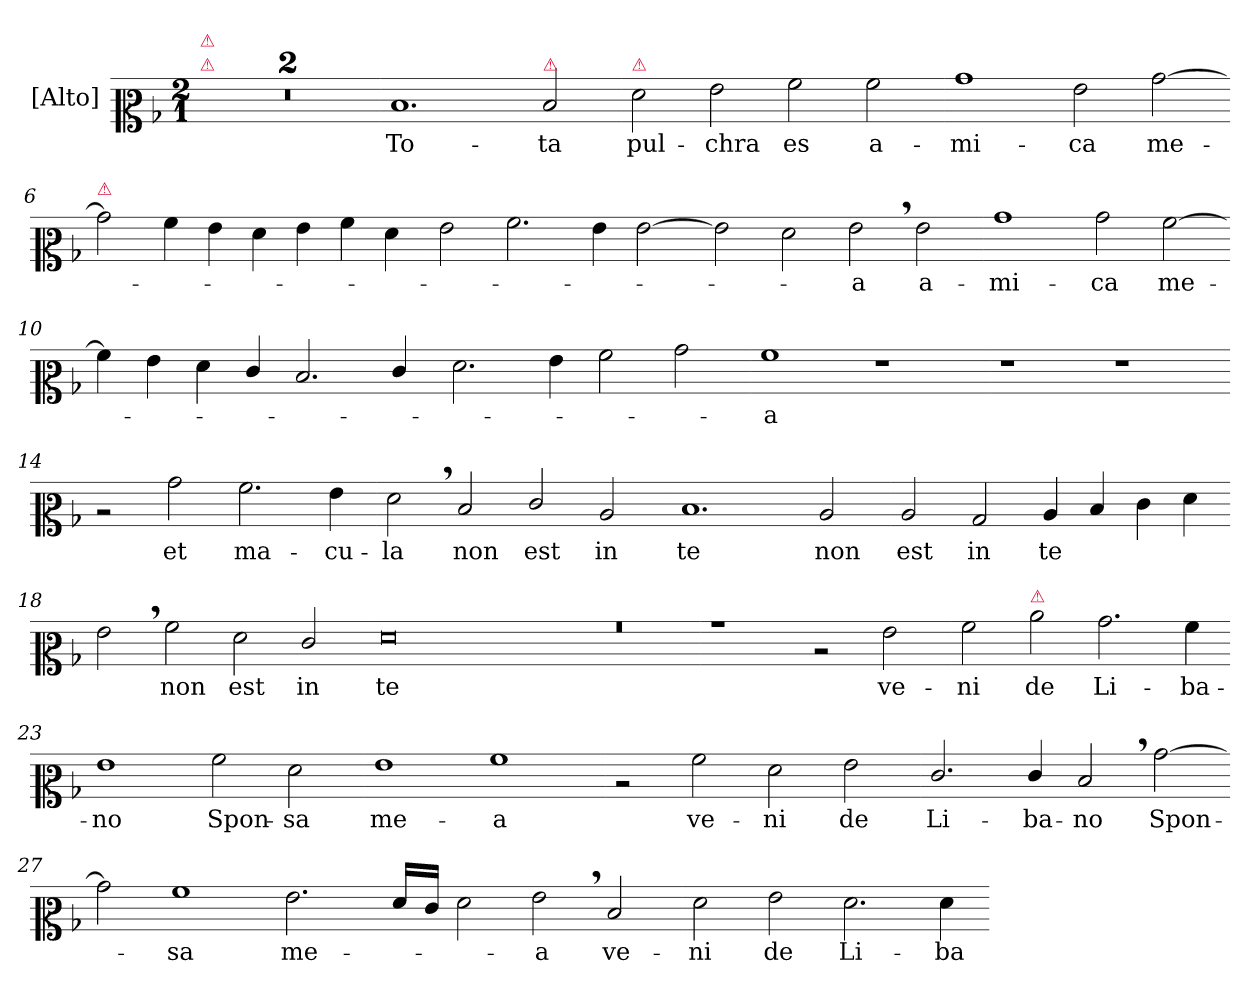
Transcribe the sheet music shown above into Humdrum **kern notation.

**kern	**text
*part1	*part1
*staff1	*staff1
*I"[Alto]	*
*I'A	*
*clefC2	*
*k[b-]	*
*M2/1	*
=1	=1
!LO:TX:a:color=crimson:t=⚠	!
!LO:TX:a:color=crimson:t=⚠	!
0r	.
=2-	=2-
0r	.
=3-	=3-
1.d	To-
!LO:TX:a:color=crimson:t=⚠	!
2d/	-ta
=4-	=4-
!LO:TX:a:color=crimson:t=⚠	!
2f\	pul-
2g\	-chra
2a\	es
2a\	a-
=5-	=5-
1b-	-mi-
2g\	-ca
[2b-\	me-
=6-	=6-
!LO:TX:a:color=crimson:t=⚠	!
2b-\]	.
4a\	.
4g\	.
4f\	.
4g\	.
4a\	.
4f\	.
=7-	=7-
2g\	.
2.a\	.
4g\	.
[2g\	.
=8-	=8-
2g\]	.
2f\	.
2g,<\	-a
2g\	a-
=9-	=9-
1b-	-mi-
2b-\	-ca
[2a\	me-
=10-	=10-
4a\]	.
4g\	.
4f\	.
4e/	.
2.d/	.
4e/	.
=11-	=11-
2.f\	.
4g\	.
2a\	.
2b-\	.
=12-	=12-
1a	-a
1r	.
=13-	=13-
1r	.
1r	.
=14-	=14-
2rc	.
2b-\	et
2.a\	ma-
4g\	-cu-
=15-	=15-
2f,<\	-la
2d/	non
2e/	est
2c/	in
=16-	=16-
1.d	te
2c/	non
=17-	=17-
2c/	est
2B-/	in
4c/	te
4d/	.
4e\	.
4f\	.
=18-	=18-
2g,<\	.
2a\	non
2f\	est
2e/	in
=19-	=19-
0f	te
=20-	=20-
0rb	.
=21-	=21-
1rb	.
2rc	.
2g\	ve-
=22-	=22-
2a\	-ni
!LO:TX:a:color=crimson:t=⚠	!
2cc\	de
2.b-\	Li-
4a\	-ba-
=23-	=23-
1g	-no
2a\	Spon-
2f\	-sa
=24-	=24-
1g	me-
1a	-a
=25-	=25-
2rc	.
2a\	ve-
2f\	-ni
2g\	de
=26-	=26-
2.e/	Li-
4e/	-ba-
2d,</	-no
[2b-\	Spon-
=27-	=27-
2b-\]	.
1a	-sa
2.g\	me-
=28-	=28-
!LO:N:vis=16	!
8f/LL	.
!LO:N:vis=16	!
8e/JJ	.
2f\	.
2g,<\	-a
2d/	ve-
=29-	=29-
2f\	-ni
2g\	de
2.f\	Li-
4f\	-ba-
=-	=-
*-	*-
